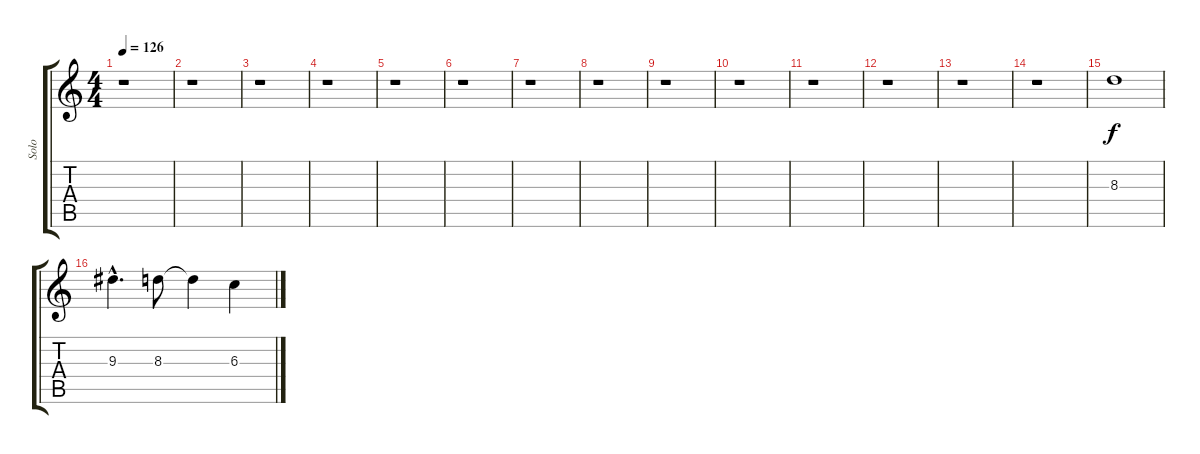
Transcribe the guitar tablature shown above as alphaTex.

\track ("Solo" "Solo") {instrument overdrivenguitar}
\staff {score tabs}
\tuning (Eb4 Bb3 Gb3 Db3 Ab2 Eb2) {hide}
\ts (4 4)
\tempo 126
\clef g2
\ks c
r.1{dy f} |
r.1 |
r.1 |
r.1 |
r.1 |
r.1 |
r.1 |
r.1 |
r.1 |
r.1 |
r.1 |
r.1 |
r.1 |
r.1 |
8.3.1 |
9.3{hac}.4{d} 8.3.8 8.3{t}.4 6.3.4
